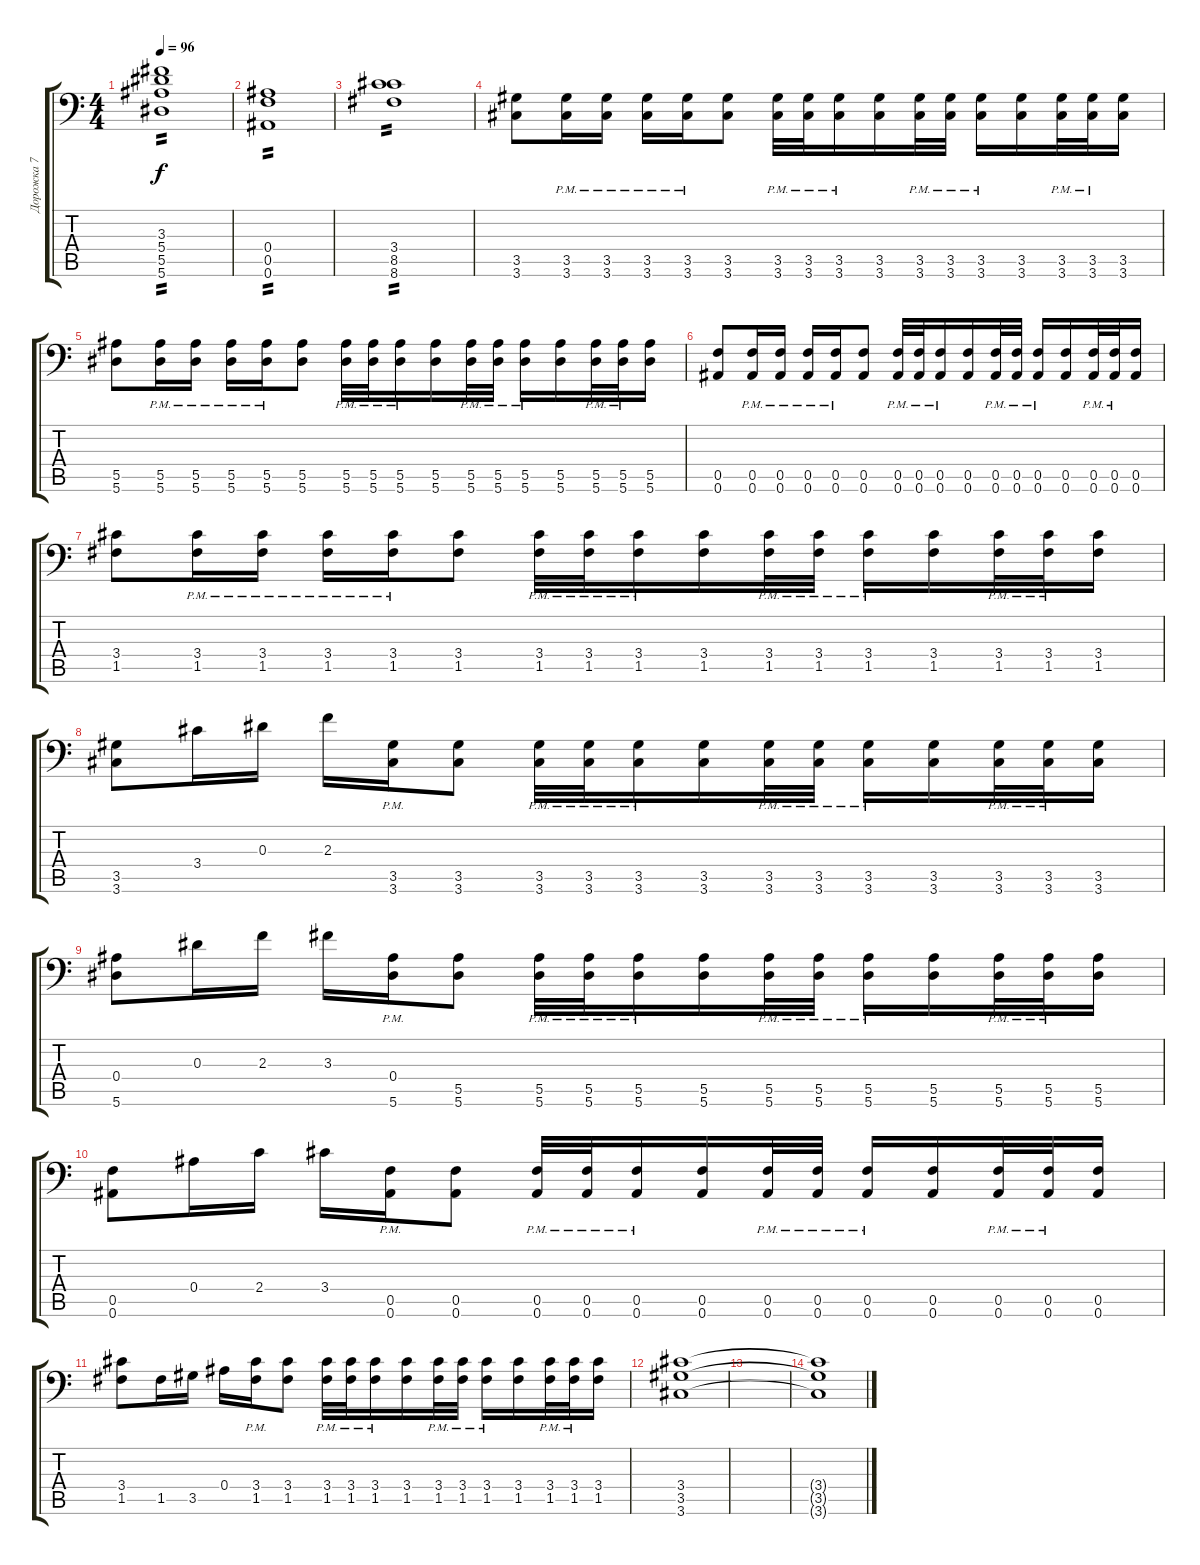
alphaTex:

\track ("Дорожка 7" "Дорожка 7") {instrument overdrivenguitar}
\staff {score tabs}
\tuning (C4 G3 Eb3 Bb2 F2 Bb1) {hide}
\ts (4 4)
\tempo 96
\clef f4
\ks c
(3.3 5.4 5.5 5.6).1{tp 2 dy f} |
(0.4 0.5 0.6).1{tp 2} |
(3.4 8.5 8.6).1{tp 2} |
(3.5 3.6).8 (3.5{pm} 3.6{pm}).16 (3.5{pm} 3.6{pm}).16 (3.5{pm} 3.6{pm}).16 (3.5{pm} 3.6{pm}).16 (3.5 3.6).8 (3.5{pm} 3.6{pm}).32 (3.5{pm} 3.6{pm}).32 (3.5{pm} 3.6{pm}).16 (3.5 3.6).16 (3.5{pm} 3.6{pm}).32 (3.5{pm} 3.6{pm}).32 (3.5{pm} 3.6{pm}).16 (3.5 3.6).16 (3.5{pm} 3.6{pm}).32 (3.5{pm} 3.6{pm}).32 (3.5 3.6).16 |
(5.5 5.6).8 (5.5{pm} 5.6{pm}).16 (5.5{pm} 5.6{pm}).16 (5.5{pm} 5.6{pm}).16 (5.5{pm} 5.6{pm}).16 (5.5 5.6).8 (5.5{pm} 5.6{pm}).32 (5.5{pm} 5.6{pm}).32 (5.5{pm} 5.6{pm}).16 (5.5 5.6).16 (5.5{pm} 5.6{pm}).32 (5.5{pm} 5.6{pm}).32 (5.5{pm} 5.6{pm}).16 (5.5 5.6).16 (5.5{pm} 5.6{pm}).32 (5.5{pm} 5.6{pm}).32 (5.5 5.6).16 |
(0.5 0.6).8 (0.5{pm} 0.6{pm}).16 (0.5{pm} 0.6{pm}).16 (0.5{pm} 0.6{pm}).16 (0.5{pm} 0.6{pm}).16 (0.5 0.6).8 (0.5{pm} 0.6{pm}).32 (0.5{pm} 0.6{pm}).32 (0.5{pm} 0.6{pm}).16 (0.5 0.6).16 (0.5{pm} 0.6{pm}).32 (0.5{pm} 0.6{pm}).32 (0.5{pm} 0.6{pm}).16 (0.5 0.6).16 (0.5{pm} 0.6{pm}).32 (0.5{pm} 0.6{pm}).32 (0.5 0.6).16 |
(3.4 1.5).8 (3.4{pm} 1.5{pm}).16 (3.4{pm} 1.5{pm}).16 (3.4{pm} 1.5{pm}).16 (3.4{pm} 1.5{pm}).16 (3.4 1.5).8 (3.4{pm} 1.5{pm}).32 (3.4{pm} 1.5{pm}).32 (3.4{pm} 1.5{pm}).16 (3.4 1.5).16 (3.4{pm} 1.5{pm}).32 (3.4{pm} 1.5{pm}).32 (3.4{pm} 1.5{pm}).16 (3.4 1.5).16 (3.4{pm} 1.5{pm}).32 (3.4{pm} 1.5{pm}).32 (3.4 1.5).16 |
(3.5 3.6).8 3.4.16 0.3.16 2.3.16 (3.5{pm} 3.6{pm}).16 (3.5 3.6).8 (3.5{pm} 3.6{pm}).32 (3.5{pm} 3.6{pm}).32 (3.5{pm} 3.6{pm}).16 (3.5 3.6).16 (3.5{pm} 3.6{pm}).32 (3.5{pm} 3.6{pm}).32 (3.5{pm} 3.6{pm}).16 (3.5 3.6).16 (3.5{pm} 3.6{pm}).32 (3.5{pm} 3.6{pm}).32 (3.5 3.6).16 |
(0.4 5.6).8 0.3.16 2.3.16 3.3.16 (0.4{pm} 5.6{pm}).16 (5.5 5.6).8 (5.5{pm} 5.6{pm}).32 (5.5{pm} 5.6{pm}).32 (5.5{pm} 5.6{pm}).16 (5.5 5.6).16 (5.5{pm} 5.6{pm}).32 (5.5{pm} 5.6{pm}).32 (5.5{pm} 5.6{pm}).16 (5.5 5.6).16 (5.5{pm} 5.6{pm}).32 (5.5{pm} 5.6{pm}).32 (5.5 5.6).16 |
(0.5 0.6).8 0.4.16 2.4.16 3.4.16 (0.5{pm} 0.6{pm}).16 (0.5 0.6).8 (0.5{pm} 0.6{pm}).32 (0.5{pm} 0.6{pm}).32 (0.5{pm} 0.6{pm}).16 (0.5 0.6).16 (0.5{pm} 0.6{pm}).32 (0.5{pm} 0.6{pm}).32 (0.5{pm} 0.6{pm}).16 (0.5 0.6).16 (0.5{pm} 0.6{pm}).32 (0.5{pm} 0.6{pm}).32 (0.5 0.6).16 |
(3.4 1.5).8 1.5.16 3.5.16 0.4.16 (3.4{pm} 1.5{pm}).16 (3.4 1.5).8 (3.4{pm} 1.5{pm}).32 (3.4{pm} 1.5{pm}).32 (3.4{pm} 1.5{pm}).16 (3.4 1.5).16 (3.4{pm} 1.5{pm}).32 (3.4{pm} 1.5{pm}).32 (3.4{pm} 1.5{pm}).16 (3.4 1.5).16 (3.4{pm} 1.5{pm}).32 (3.4{pm} 1.5{pm}).32 (3.4 1.5).16 |
(3.4 3.5 3.6).1 |
|
(3.4{t} 3.5{t} 3.6{t}).1
